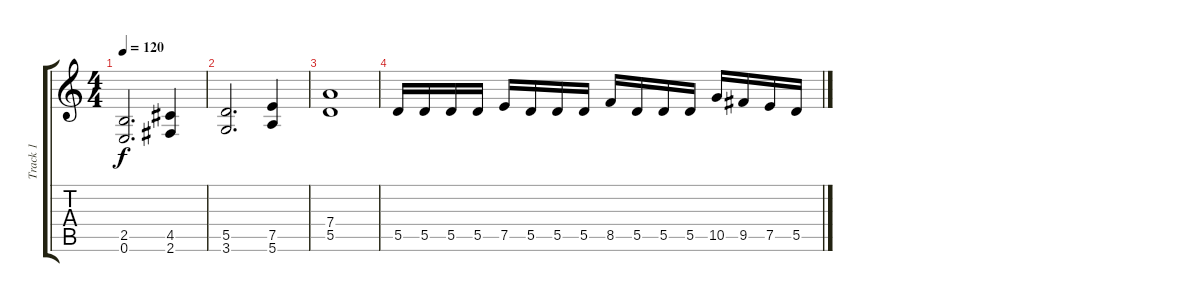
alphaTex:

\track ("Track 1" "Track 1") {instrument distortionguitar}
\staff {score tabs}
\tuning (E4 B3 G3 D3 A2 E2) {hide}
\ts (4 4)
\tempo 120
\clef g2
\ks c
(2.5 0.6).2{d dy f} (4.5 2.6).4 |
(5.5 3.6).2{d} (7.5 5.6).4 |
(7.4 5.5).1 |
5.5.16 5.5.16 5.5.16 5.5.16 7.5.16 5.5.16 5.5.16 5.5.16 8.5.16 5.5.16 5.5.16 5.5.16 10.5.16 9.5.16 7.5.16 5.5.16
